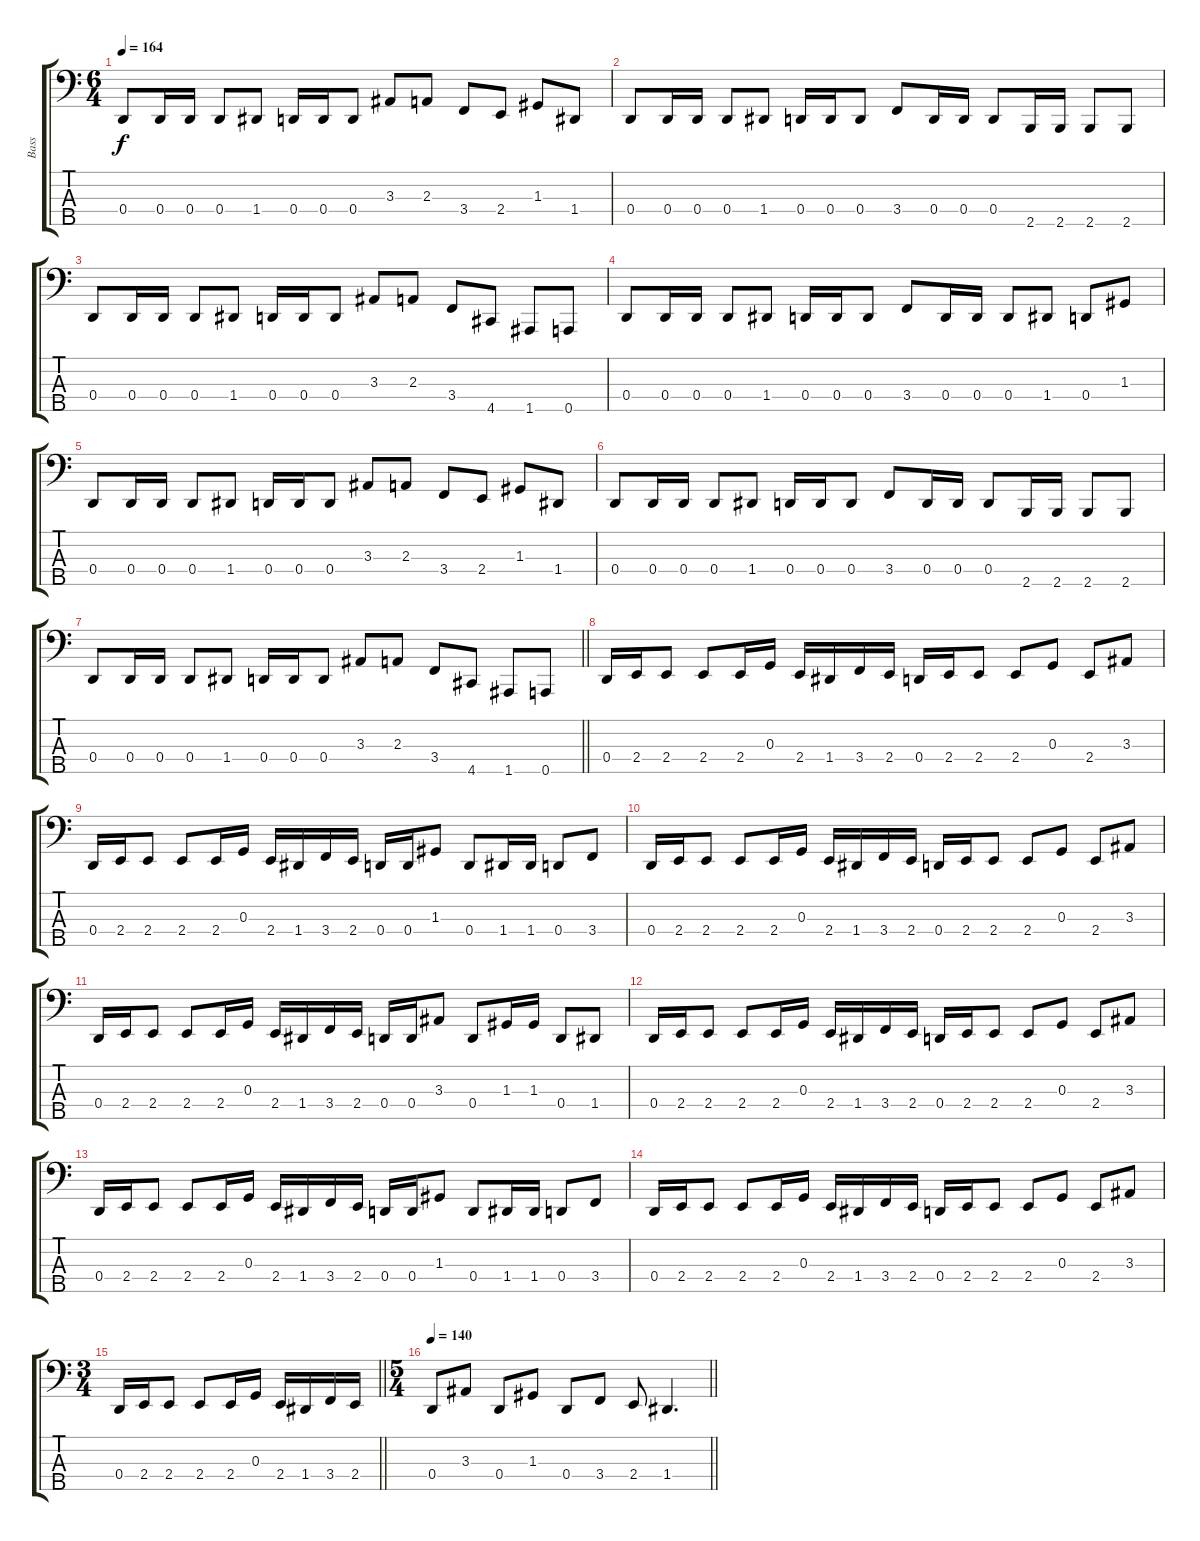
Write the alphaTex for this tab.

\track ("Bass" "Bass") {instrument electricbassfinger}
\staff {score tabs}
\tuning (F2 C2 G1 D1 A0) {hide}
\ts (6 4)
\tempo 164
\clef f4
\ks c
0.4.8{dy f} 0.4.16 0.4.16 0.4.8 1.4.8 0.4.16 0.4.16 0.4.8 3.3.8 2.3.8 3.4.8 2.4.8 1.3.8 1.4.8 |
0.4.8 0.4.16 0.4.16 0.4.8 1.4.8 0.4.16 0.4.16 0.4.8 3.4.8 0.4.16 0.4.16 0.4.8 2.5.16 2.5.16 2.5.8 2.5.8 |
0.4.8 0.4.16 0.4.16 0.4.8 1.4.8 0.4.16 0.4.16 0.4.8 3.3.8 2.3.8 3.4.8 4.5.8 1.5.8 0.5.8 |
0.4.8 0.4.16 0.4.16 0.4.8 1.4.8 0.4.16 0.4.16 0.4.8 3.4.8 0.4.16 0.4.16 0.4.8 1.4.8 0.4.8 1.3.8 |
0.4.8 0.4.16 0.4.16 0.4.8 1.4.8 0.4.16 0.4.16 0.4.8 3.3.8 2.3.8 3.4.8 2.4.8 1.3.8 1.4.8 |
0.4.8 0.4.16 0.4.16 0.4.8 1.4.8 0.4.16 0.4.16 0.4.8 3.4.8 0.4.16 0.4.16 0.4.8 2.5.16 2.5.16 2.5.8 2.5.8 |
\barLineRight lightlight
0.4.8 0.4.16 0.4.16 0.4.8 1.4.8 0.4.16 0.4.16 0.4.8 3.3.8 2.3.8 3.4.8 4.5.8 1.5.8 0.5.8 |
\section ("" "")
0.4.16 2.4.16 2.4.8 2.4.8 2.4.16 0.3.16 2.4.16 1.4.16 3.4.16 2.4.16 0.4.16 2.4.16 2.4.8 2.4.8 0.3.8 2.4.8 3.3.8 |
0.4.16 2.4.16 2.4.8 2.4.8 2.4.16 0.3.16 2.4.16 1.4.16 3.4.16 2.4.16 0.4.16 0.4.16 1.3.8 0.4.8 1.4.16 1.4.16 0.4.8 3.4.8 |
0.4.16 2.4.16 2.4.8 2.4.8 2.4.16 0.3.16 2.4.16 1.4.16 3.4.16 2.4.16 0.4.16 2.4.16 2.4.8 2.4.8 0.3.8 2.4.8 3.3.8 |
0.4.16 2.4.16 2.4.8 2.4.8 2.4.16 0.3.16 2.4.16 1.4.16 3.4.16 2.4.16 0.4.16 0.4.16 3.3.8 0.4.8 1.3.16 1.3.16 0.4.8 1.4.8 |
0.4.16 2.4.16 2.4.8 2.4.8 2.4.16 0.3.16 2.4.16 1.4.16 3.4.16 2.4.16 0.4.16 2.4.16 2.4.8 2.4.8 0.3.8 2.4.8 3.3.8 |
0.4.16 2.4.16 2.4.8 2.4.8 2.4.16 0.3.16 2.4.16 1.4.16 3.4.16 2.4.16 0.4.16 0.4.16 1.3.8 0.4.8 1.4.16 1.4.16 0.4.8 3.4.8 |
0.4.16 2.4.16 2.4.8 2.4.8 2.4.16 0.3.16 2.4.16 1.4.16 3.4.16 2.4.16 0.4.16 2.4.16 2.4.8 2.4.8 0.3.8 2.4.8 3.3.8 |
\ts (3 4)
\barLineRight lightlight
0.4.16 2.4.16 2.4.8 2.4.8 2.4.16 0.3.16 2.4.16 1.4.16 3.4.16 2.4.16 |
\ts (5 4)
\section ("" "")
\tempo 140
\barLineRight lightlight
0.4.8 3.3.8 0.4.8 1.3.8 0.4.8 3.4.8 2.4.8 1.4.4{d}
